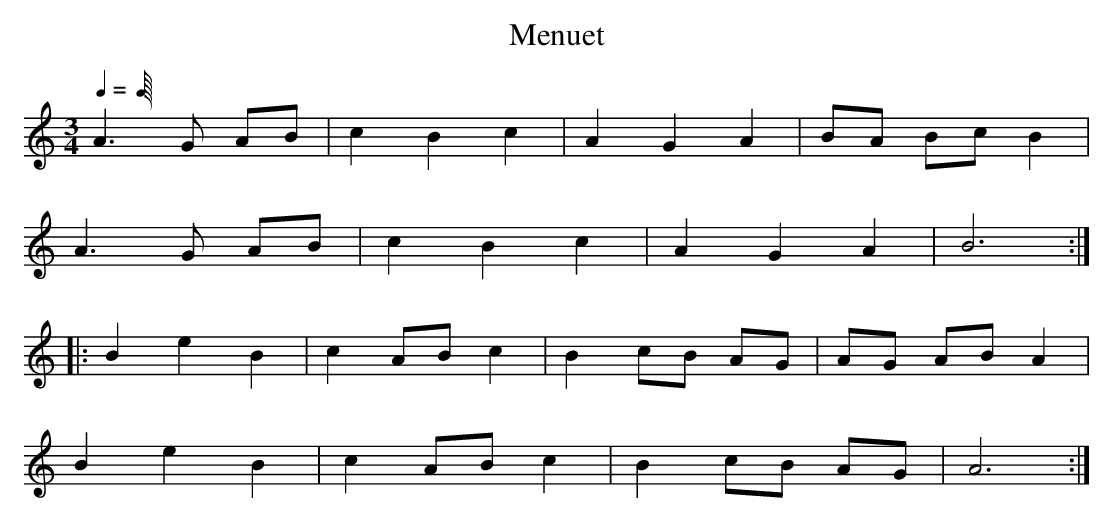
X:1
T:Menuet
M:3/4
L:1/4
Q:C4=60
K:Am
A>G A/B/ | c B c | A G A | B/A/ B/c/ B |
A>G A/B/ | c B c | A G A | B3 :|
|: B e B | c A/B/ c | B c/B/ A/G/ | A/G/ A/B/ A |
B e B | c A/B/ c | B c/B/ A/G/ | A3 :|
